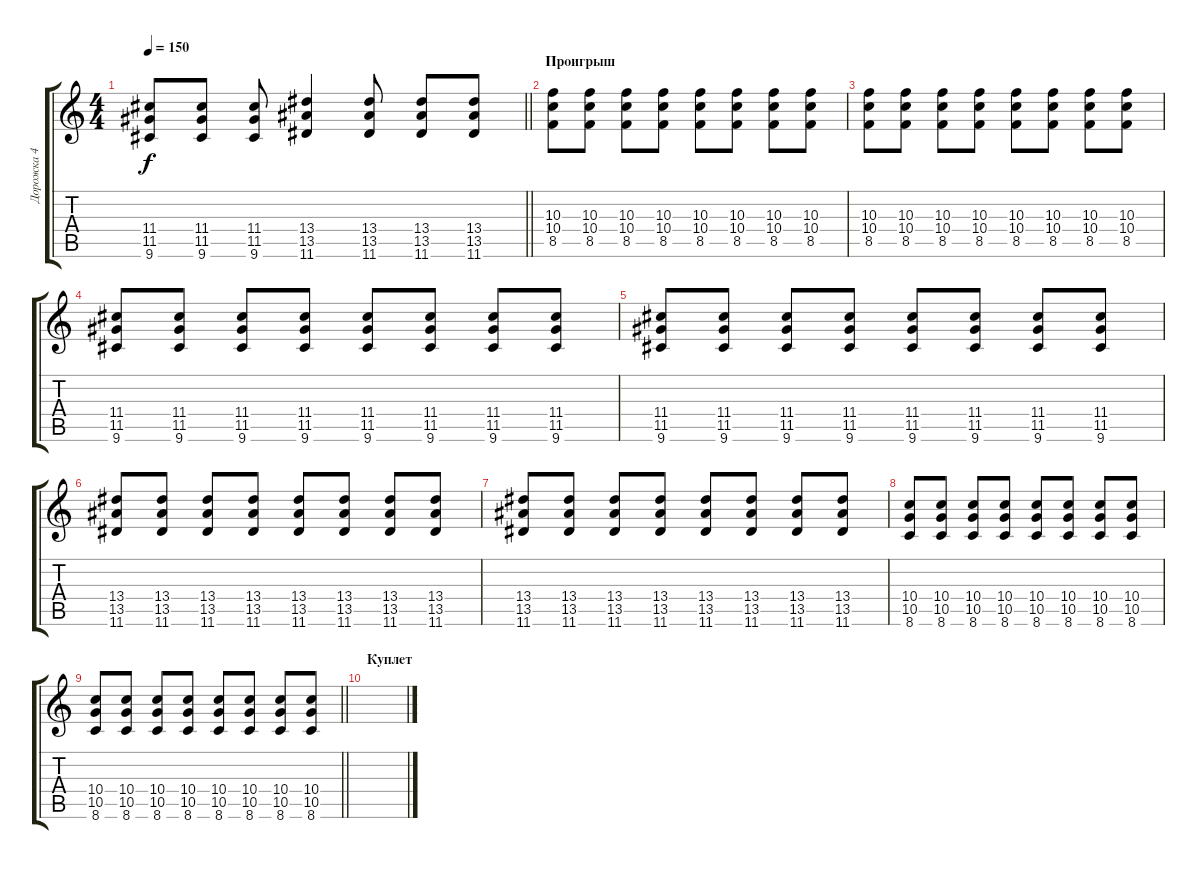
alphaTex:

\track ("Дорожка 4" "Дорожка 4") {instrument overdrivenguitar}
\staff {score tabs}
\tuning (E4 B3 G3 D3 A2 E2) {hide}
\ts (4 4)
\tempo 150
\clef g2
\barLineRight lightlight
\ks c
(11.4 11.5 9.6).8{dy f} (11.4 11.5 9.6).8 (11.4 11.5 9.6).8 (13.4 13.5 11.6).4 (13.4 13.5 11.6).8 (13.4 13.5 11.6).8 (13.4 13.5 11.6).8 |
\section ("" "Проигрыш")
(10.3 10.4 8.5).8 (10.3 10.4 8.5).8 (10.3 10.4 8.5).8 (10.3 10.4 8.5).8 (10.3 10.4 8.5).8 (10.3 10.4 8.5).8 (10.3 10.4 8.5).8 (10.3 10.4 8.5).8 |
(10.3 10.4 8.5).8 (10.3 10.4 8.5).8 (10.3 10.4 8.5).8 (10.3 10.4 8.5).8 (10.3 10.4 8.5).8 (10.3 10.4 8.5).8 (10.3 10.4 8.5).8 (10.3 10.4 8.5).8 |
(11.4 11.5 9.6).8 (11.4 11.5 9.6).8 (11.4 11.5 9.6).8 (11.4 11.5 9.6).8 (11.4 11.5 9.6).8 (11.4 11.5 9.6).8 (11.4 11.5 9.6).8 (11.4 11.5 9.6).8 |
(11.4 11.5 9.6).8 (11.4 11.5 9.6).8 (11.4 11.5 9.6).8 (11.4 11.5 9.6).8 (11.4 11.5 9.6).8 (11.4 11.5 9.6).8 (11.4 11.5 9.6).8 (11.4 11.5 9.6).8 |
(13.4 13.5 11.6).8 (13.4 13.5 11.6).8 (13.4 13.5 11.6).8 (13.4 13.5 11.6).8 (13.4 13.5 11.6).8 (13.4 13.5 11.6).8 (13.4 13.5 11.6).8 (13.4 13.5 11.6).8 |
(13.4 13.5 11.6).8 (13.4 13.5 11.6).8 (13.4 13.5 11.6).8 (13.4 13.5 11.6).8 (13.4 13.5 11.6).8 (13.4 13.5 11.6).8 (13.4 13.5 11.6).8 (13.4 13.5 11.6).8 |
(10.4 10.5 8.6).8 (10.4 10.5 8.6).8 (10.4 10.5 8.6).8 (10.4 10.5 8.6).8 (10.4 10.5 8.6).8 (10.4 10.5 8.6).8 (10.4 10.5 8.6).8 (10.4 10.5 8.6).8 |
\barLineRight lightlight
(10.4 10.5 8.6).8 (10.4 10.5 8.6).8 (10.4 10.5 8.6).8 (10.4 10.5 8.6).8 (10.4 10.5 8.6).8 (10.4 10.5 8.6).8 (10.4 10.5 8.6).8 (10.4 10.5 8.6).8 |
\section ("" "Куплет")
